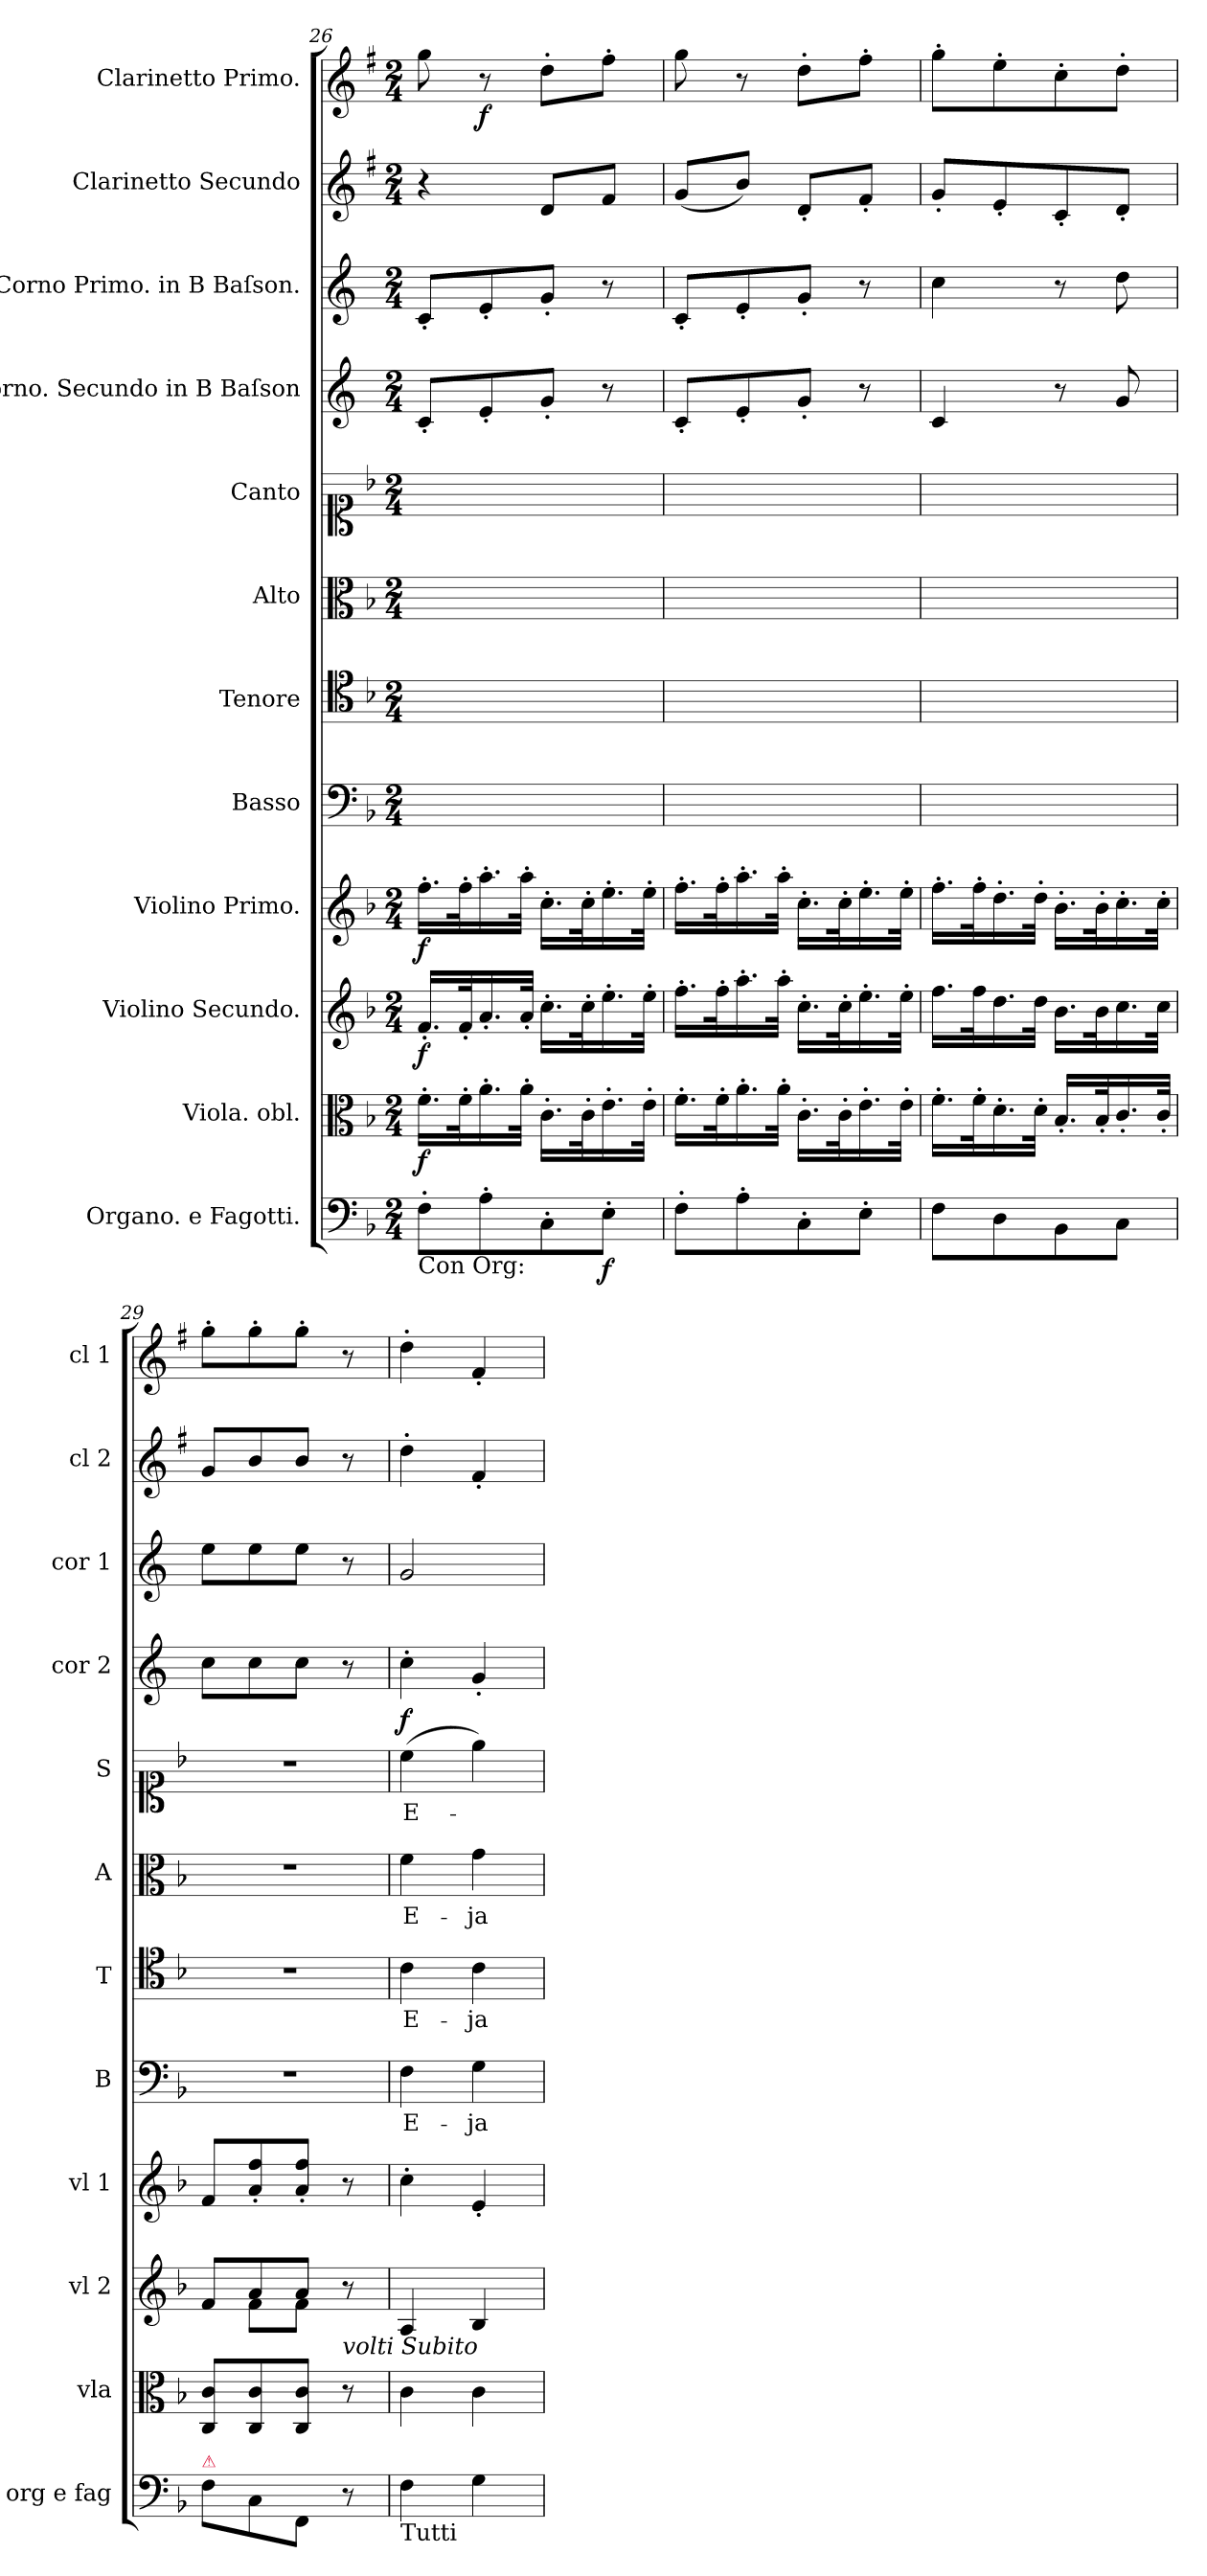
**kern	**dynam	**kern	**dynam	**kern	**dynam	**kern	**dynam	**kern	**text	**kern	**text	**kern	**text	**kern	**text	**dynam	**kern	**kern	**dynam	**kern	**dynam	**kern	**dynam
*part12	*part12	*part11	*part11	*part10	*part10	*part9	*part9	*part8	*part8	*part7	*part7	*part6	*part6	*part5	*part5	*part5	*part4	*part3	*part3	*part2	*part2	*part1	*part1
*staff12	*staff12	*staff11	*staff11	*staff10	*staff10	*staff9	*staff9	*staff8	*staff8	*staff7	*staff7	*staff6	*staff6	*staff5	*staff5	*staff5	*staff4	*staff3	*staff3	*staff2	*staff2	*staff1	*staff1
*I"Organo. e Fagotti.	*	*I"Viola. obl.	*	*I"Violino Secundo.	*	*I"Violino Primo.	*	*I"Basso	*	*I"Tenore	*	*I"Alto	*	*I"Canto	*	*	*I"Corno. Secundo in B Baſson	*I"Corno Primo. in B Baſson.	*	*I"Clarinetto Secundo	*	*I"Clarinetto Primo.	*
*I'org e fag	*	*I'vla	*	*I'vl 2	*	*I'vl 1	*	*I'B	*	*I'T	*	*I'A	*	*I'S	*	*	*I'cor 2	*I'cor 1	*	*I'cl 2	*	*I'cl 1	*
*clefF4	*	*clefC3	*	*clefG2	*	*clefG2	*	*clefF4	*	*clefC4	*	*clefC3	*	*clefC1	*	*	*clefG2	*clefG2	*	*clefG2	*	*clefG2	*
*	*	*	*	*	*	*	*	*	*	*	*	*	*	*	*	*	*ITrd4c7	*ITrd4c7	*	*ITrd1c2	*	*ITrd1c2	*
*k[b-]	*	*k[b-]	*	*k[b-]	*	*k[b-]	*	*k[b-]	*	*k[b-]	*	*k[b-]	*	*k[b-]	*	*	*k[b-]	*k[b-]	*	*k[b-]	*	*k[b-]	*
*F:	*	*F:	*	*F:	*	*F:	*	*F:	*	*F:	*	*F:	*	*F:	*	*	*F:	*F:	*	*F:	*	*F:	*
*M2/4	*	*M2/4	*	*M2/4	*	*M2/4	*	*M2/4	*	*M2/4	*	*M2/4	*	*M2/4	*	*	*M2/4	*M2/4	*	*M2/4	*	*M2/4	*
=26	=26	=26	=26	=26	=26	=26	=26	=26	=26	=26	=26	=26	=26	=26	=26	=26	=26	=26	=26	=26	=26	=26	=26
!LO:TX:b:t=Con Org&colon;	!	!	!	!	!	!	!	!	!	!	!	!	!	!	!	!	!	!	!	!	!	!	!
!	!	!	!	!	!	!	!	!	!	!	!	!	!	!	!	!	!	!	!LO:DY:rj	!	!	!	!
8F'\L	.	16.f'\LL	f	16.f'/LL	f	16.ff'\LL	f	2ryy	.	2ryy	.	2ryy	.	2ryy	.	.	8F'/L	8F'/L	fort	4r	fort&colon;	8ff\	.
.	.	32f'\K	.	32f'/K	.	32ff'\K	.	.	.	.	.	.	.	.	.	.	.	.	.	.	.	.	.
8A'\	.	16.a'\	.	16.a'/	.	16.aa'\	.	.	.	.	.	.	.	.	.	.	8A'/	8A'/	.	.	.	8r	f
.	.	32a'\JJk	.	32a'/JJk	.	32aa'\JJk	.	.	.	.	.	.	.	.	.	.	.	.	.	.	.	.	.
8C'\	.	16.c'\LL	.	16.cc'\LL	.	16.cc'\LL	.	.	.	.	.	.	.	.	.	.	8c'/J	8c'/J	.	8c/L	.	8cc'\L	.
.	.	32c'\K	.	32cc'\K	.	32cc'\K	.	.	.	.	.	.	.	.	.	.	.	.	.	.	.	.	.
8E'\J	f	16.e'\	.	16.ee'\	.	16.ee'\	.	.	.	.	.	.	.	.	.	.	8r	8r	.	8e/J	.	8ee'\J	.
.	.	32e'\JJk	.	32ee'\JJk	.	32ee'\JJk	.	.	.	.	.	.	.	.	.	.	.	.	.	.	.	.	.
=27	=27	=27	=27	=27	=27	=27	=27	=27	=27	=27	=27	=27	=27	=27	=27	=27	=27	=27	=27	=27	=27	=27	=27
8F'\L	.	16.f'\LL	.	16.ff'\LL	.	16.ff'\LL	.	2ryy	.	2ryy	.	2ryy	.	2ryy	.	.	8F'/L	8F'/L	.	(8f/L	.	8ff\	.
.	.	32f'\K	.	32ff'\K	.	32ff'\K	.	.	.	.	.	.	.	.	.	.	.	.	.	.	.	.	.
8A'\	.	16.a'\	.	16.aa'\	.	16.aa'\	.	.	.	.	.	.	.	.	.	.	8A'/	8A'/	.	8a/J)	.	8r	.
.	.	32a'\JJk	.	32aa'\JJk	.	32aa'\JJk	.	.	.	.	.	.	.	.	.	.	.	.	.	.	.	.	.
8C'\	.	16.c'\LL	.	16.cc'\LL	.	16.cc'\LL	.	.	.	.	.	.	.	.	.	.	8c'/J	8c'/J	.	8c'/L	.	8cc'\L	.
.	.	32c'\K	.	32cc'\K	.	32cc'\K	.	.	.	.	.	.	.	.	.	.	.	.	.	.	.	.	.
8E'\J	.	16.e'\	.	16.ee'\	.	16.ee'\	.	.	.	.	.	.	.	.	.	.	8r	8r	.	8e'/J	.	8ee'\J	.
.	.	32e'\JJk	.	32ee'\JJk	.	32ee'\JJk	.	.	.	.	.	.	.	.	.	.	.	.	.	.	.	.	.
=28	=28	=28	=28	=28	=28	=28	=28	=28	=28	=28	=28	=28	=28	=28	=28	=28	=28	=28	=28	=28	=28	=28	=28
8F\L	.	16.f'\LL	.	16.ff\LL	.	16.ff'\LL	.	2ryy	.	2ryy	.	2ryy	.	2ryy	.	.	4F/	4f\	.	8f'/L	.	8ff'\L	.
.	.	32f'\K	.	32ff\K	.	32ff'\K	.	.	.	.	.	.	.	.	.	.	.	.	.	.	.	.	.
8D\	.	16.d'\	.	16.dd\	.	16.dd'\	.	.	.	.	.	.	.	.	.	.	.	.	.	8d'/	.	8dd'\	.
.	.	32d'\JJk	.	32dd\JJk	.	32dd'\JJk	.	.	.	.	.	.	.	.	.	.	.	.	.	.	.	.	.
8BB-\	.	16.B-'/LL	.	16.b-\LL	.	16.b-'\LL	.	.	.	.	.	.	.	.	.	.	8r	8r	.	8B-'/	.	8b-'\	.
.	.	32B-'/K	.	32b-\K	.	32b-'\K	.	.	.	.	.	.	.	.	.	.	.	.	.	.	.	.	.
8C\J	.	16.c'/	.	16.cc\	.	16.cc'\	.	.	.	.	.	.	.	.	.	.	8c/	8g\	.	8c'/J	.	8cc'\J	.
.	.	32c'/JJk	.	32cc\JJk	.	32cc'\JJk	.	.	.	.	.	.	.	.	.	.	.	.	.	.	.	.	.
=29	=29	=29	=29	=29	=29	=29	=29	=29	=29	=29	=29	=29	=29	=29	=29	=29	=29	=29	=29	=29	=29	=29	=29
*	*	*	*	*^	*	*	*	*	*	*	*	*	*	*	*	*	*	*	*	*	*	*	*
!LO:TX:a:color=crimson:t=⚠	!	!	!	!	!	!	!	!	!	!	!	!	!	!	!	!	!	!	!	!	!	!	!	!
8F\L	.	8C/ 8c/L	.	8f/L	8reyy	.	8f/L	.	2r	.	2r	.	2r	.	2r	.	.	8f\L	8a\L	.	8f/L	.	8ff'\L	.
8C\	.	8C/ 8c/	.	8a/	8f\L	.	8a'/ 8ff'/	.	.	.	.	.	.	.	.	.	.	8f\	8a\	.	8a/	.	8ff'\	.
8FF/J	.	8C/ 8c/J	.	8a/J	8f\J	.	8a'/ 8ff'/J	.	.	.	.	.	.	.	.	.	.	8f\J	8a\J	.	8a/J	.	8ff'\J	.
!	!	!	!	!LO:TX:b:i:t=volti Subito	!	!	!	!	!	!	!	!	!	!	!	!	!	!	!	!	!	!	!	!
8r	.	8r	.	8r	8ryy	.	8r	.	.	.	.	.	.	.	.	.	.	8r	8r	.	8r	.	8r	.
=30	=30	=30	=30	=30	=30	=30	=30	=30	=30	=30	=30	=30	=30	=30	=30	=30	=30	=30	=30	=30	=30	=30	=30	=30
!LO:TX:b:t=Tutti	!	!	!	!	!	!	!	!	!	!	!	!	!	!	!	!	!	!	!	!	!	!	!	!
!	!	!	!	!	!	!	!	!	!	!	!	!	!	!	!	!	!LO:DY:a	!	!	!	!	!	!	!
*	*	*	*	*v	*v	*	*	*	*	*	*	*	*	*	*	*	*	*	*	*	*	*	*	*
4F\	.	4c\	.	4A/	.	4cc'\	.	4F\	E-	4c\	E-	4f\	E-	(4cc\	E-	f	4f'\	2c/	.	4cc'\	.	4cc'\	.
4G\	.	4c\	.	4B-/	.	4e'/	.	4G\	-ja	4c\	-ja	4g\	-ja	4ee\)	.	.	4c'/	.	.	4e'/	.	4e'/	.
=	=	=	=	=	=	=	=	=	=	=	=	=	=	=	=	=	=	=	=	=	=	=	=
*-	*-	*-	*-	*-	*-	*-	*-	*-	*-	*-	*-	*-	*-	*-	*-	*-	*-	*-	*-	*-	*-	*-	*-
